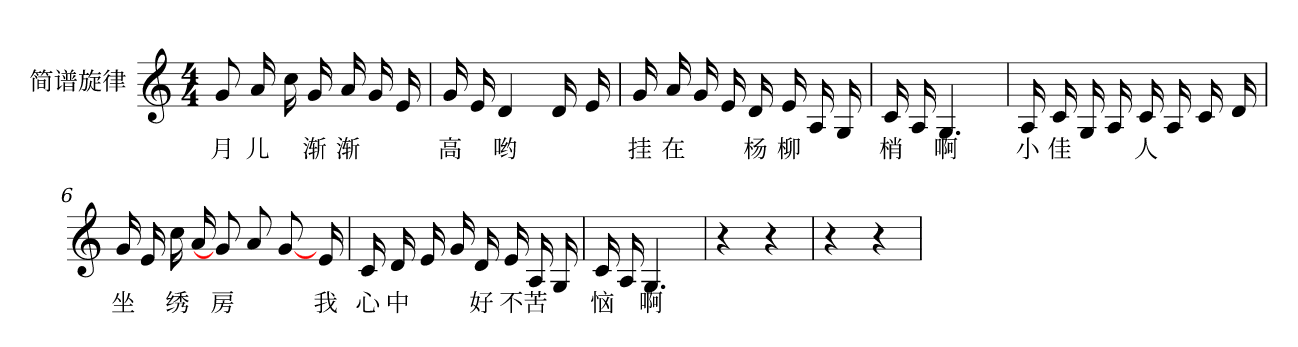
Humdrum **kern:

**kern	**text
*part1	*part1
*staff1	*staff1
*I"简谱旋律	*
*k[]	*
*M4/4	*
=1	=1
8g	月
16a	儿
16cc	.
16g	渐
16a	渐
16g	.
16e	.
=2	=2
16g	高
16e	.
4d	哟
16d	.
16e	.
=3	=3
16g	挂
16a	在
16g	.
16e	.
16d	杨
16e	柳
16A	.
16G	.
=4	=4
16c	梢
16A	.
4.G	啊
=5	=5
16A	小
16c	佳
16G	.
16A	.
16c	人
16A	.
16c	.
16d	.
=6	=6
16g	坐
16e	.
16cc	绣
16a	.
8g]	房
8a	.
!LO:N:vis=8	!
[8.g	.
16e	我
=7	=7
16c	心
16d	中
16e	.
16g	.
16d	好
16e	不
16A	苦
16G	.
=8	=8
16c	恼
16A	.
4.G	啊
=9	=9
4r	.
4r	嫂
=10	=10
4r	呀
4r	.
=	=
*-	*-
